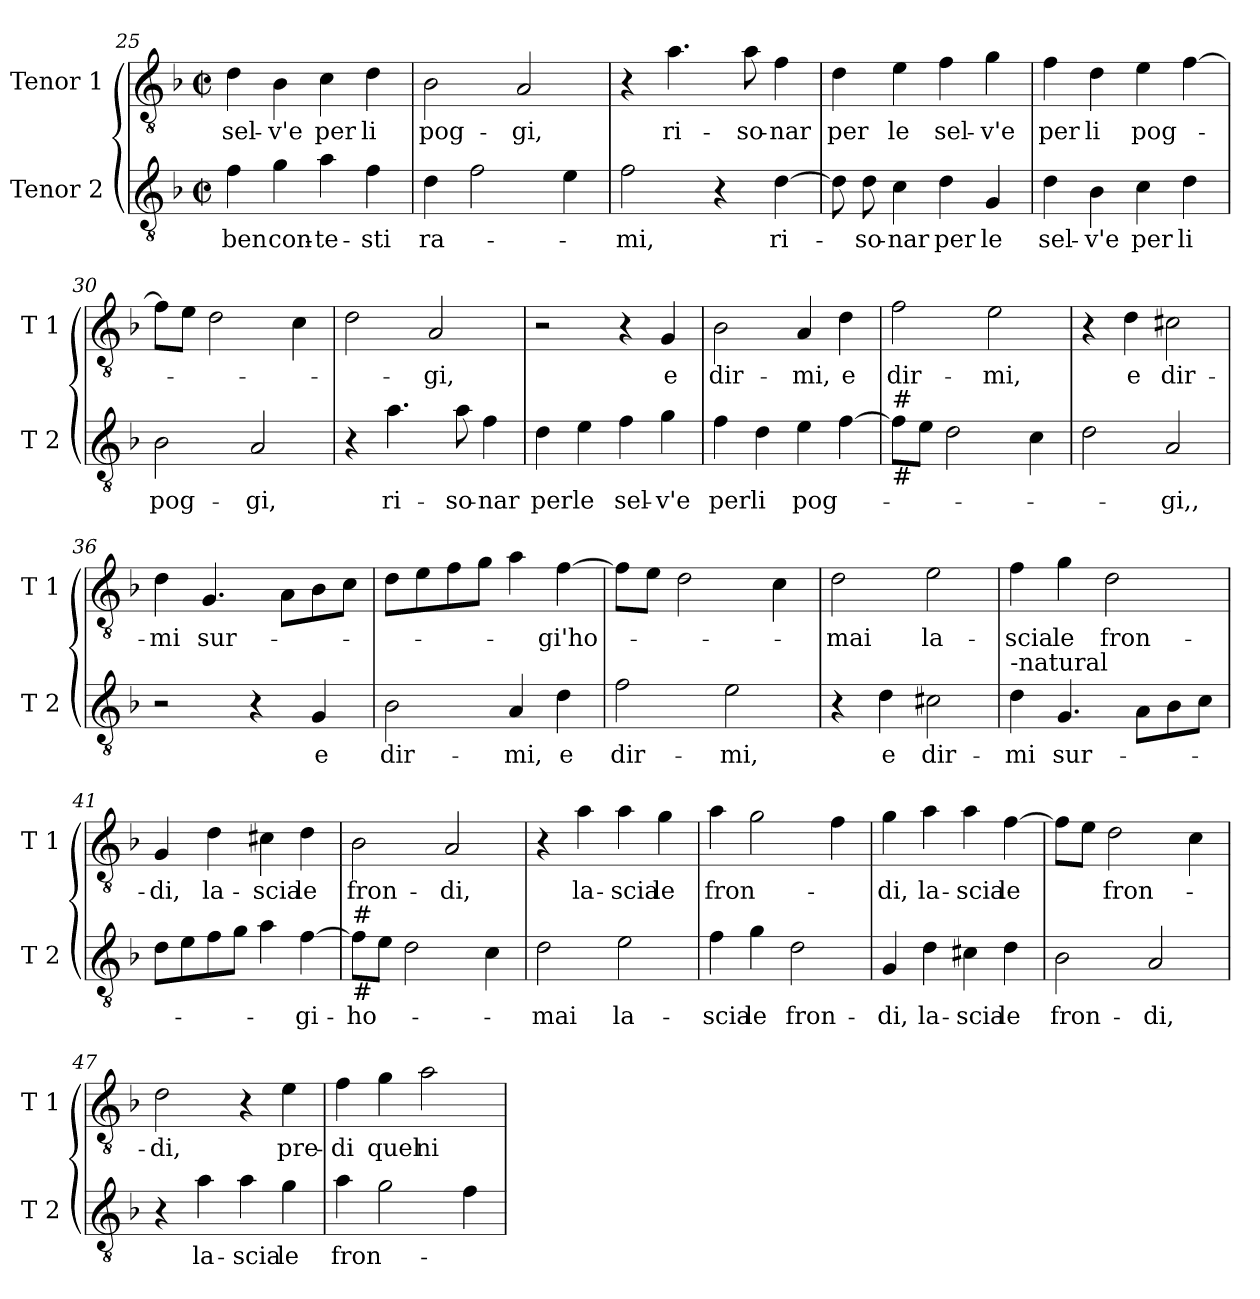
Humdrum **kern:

**kern	**text	**kern	**text
*part2	*part2	*part1	*part1
*staff2	*staff2	*staff1	*staff1
*I"Tenor 2	*	*I"Tenor 1	*
*I'T 2	*	*I'T 1	*
*clefGv2	*	*clefGv2	*
*k[b-]	*	*k[b-]	*
*F:	*	*F:	*
*M2/2	*	*M2/2	*
*met(c|)	*	*met(c|)	*
=25	=25	=25	=25
!	!LO:LY:b	!	!LO:LY:b
4f\	ben	4d\	-sel-
!	!LO:LY:b	!	!LO:LY:b
4g\	con-	4B-\	-v'e
!	!LO:LY:b	!	!LO:LY:b
4a\	-te-	4c\	per
!	!LO:LY:b	!	!LO:LY:b
4f\	-sti	4d\	li
!!LO:PB:g=z
=26	=26	=26	=26
!	!LO:LY:b	!	!LO:LY:b
4d\	ra-	2B-\	pog-
2f\	.	.	.
!	!	!	!LO:LY:b
.	.	2A/	-gi,
4e\	.	.	.
=27	=27	=27	=27
!	!LO:LY:b	!	!
2f\	-mi,	4r	.
!	!	!	!LO:LY:b
.	.	4.a\	ri-
4r	.	.	.
!	!	!	!LO:LY:b
.	.	8a\	-so-
!	!LO:LY:b	!	!LO:LY:b
[4d\	ri-	4f\	-nar
=28	=28	=28	=28
!	!	!	!LO:LY:b
8d\]	.	4d\	per
!	!LO:LY:b	!	!
8d\	-so-	.	.
!	!LO:LY:b	!	!LO:LY:b
4c\	-nar	4e\	le
!	!LO:LY:b	!	!LO:LY:b
4d\	per	4f\	sel-
!	!LO:LY:b	!	!LO:LY:b
4G/	le	4g\	-v'e
=29	=29	=29	=29
!	!LO:LY:b	!	!LO:LY:b
4d\	sel-	4f\	per
!	!LO:LY:b	!	!LO:LY:b
4B-\	-v'e	4d\	li
!	!LO:LY:b	!	!LO:LY:b
4c\	per	4e\	pog-
!	!LO:LY:b	!	!
4d\	li	[4f\	.
=30	=30	=30	=30
!	!LO:LY:b	!	!
2B-\	pog-	8f\L]	.
.	.	8e\J	.
.	.	2d\	.
!	!LO:LY:b	!	!
2A/	-gi,	.	.
.	.	4c\	.
!!LO:LB:g=z
=31	=31	=31	=31
4r	.	2d\	.
!	!LO:LY:b	!	!
4.a\	ri-	.	.
!	!	!	!LO:LY:b
.	.	2A/	-gi,
!	!LO:LY:b	!	!
8a\	-so-	.	.
!	!LO:LY:b	!	!
4f\	-nar	.	.
=32	=32	=32	=32
!	!LO:LY:b	!	!
4d\	per	2r	.
!	!LO:LY:b	!	!
4e\	le	.	.
!	!LO:LY:b	!	!
4f\	sel-	4r	.
!	!LO:LY:b	!	!LO:LY:b
4g\	-v'e	4G/	e
=33	=33	=33	=33
!	!LO:LY:b	!	!LO:LY:b
4f\	per	2B-\	dir-
!	!LO:LY:b	!	!
4d\	li	.	.
!	!LO:LY:b	!	!LO:LY:b
4e\	pog-	4A/	-mi,
!	!	!	!LO:LY:b
[4f\	.	4d\	e
=34	=34	=34	=34
!LO:TX:a:t=#	!	!	!
!LO:TX:b:t=#	!	!	!
!	!	!	!LO:LY:b
8f\L]	.	2f\	dir-
8e\J	.	.	.
2d\	.	.	.
!	!	!	!LO:LY:b
.	.	2e\	-mi,
4c\	.	.	.
=35	=35	=35	=35
2d\	.	4r	.
!	!	!	!LO:LY:b
.	.	4d\	e
!	!LO:LY:b	!	!LO:LY:b
2A/	-gi,,	2c#X\	dir-
!!LO:LB:g=z
=36	=36	=36	=36
!	!	!	!LO:LY:b
2r	.	4d\	-mi
!	!	!	!LO:LY:b
.	.	4.G/	sur-
4r	.	.	.
.	.	8A\L	.
!	!LO:LY:b	!	!
4G/	e	8B-\	.
.	.	8c\J	.
=37	=37	=37	=37
!	!LO:LY:b	!	!
2B-\	dir-	8d\L	.
.	.	8e\	.
.	.	8f\	.
.	.	8g\J	.
!	!LO:LY:b	!	!
4A/	-mi,	4a\	.
!	!LO:LY:b	!	!LO:LY:b
4d\	e	[4f\	-gi'ho-
=38	=38	=38	=38
!	!LO:LY:b	!	!
2f\	dir-	8f\L]	.
.	.	8e\J	.
.	.	2d\	.
!	!LO:LY:b	!	!
2e\	-mi,	.	.
.	.	4c\	.
=39	=39	=39	=39
!	!	!	!LO:LY:b
4r	.	2d\	-mai
!	!LO:LY:b	!	!
4d\	e	.	.
!	!LO:LY:b	!	!LO:LY:b
2c#X\	dir-	2e\	la-
=40	=40	=40	=40
!LO:TX:a:t=-natural	!	!	!
!	!LO:LY:b	!	!LO:LY:b
4d\	-mi	4f\	-scia
!	!LO:LY:b	!	!LO:LY:b
4.G/	sur-	4g\	le
!	!	!	!LO:LY:b
.	.	2d\	fron-
8A\L	.	.	.
8B-\	.	.	.
8c\J	.	.	.
!!LO:LB:g=z
=41	=41	=41	=41
!	!	!	!LO:LY:b
8d\L	.	4G/	-di,
8e\	.	.	.
!	!	!	!LO:LY:b
8f\	.	4d\	la-
8g\J	.	.	.
!	!	!	!LO:LY:b
4a\	.	4c#X\	-scia
!	!LO:LY:b	!	!LO:LY:b
[4f\	-gi-	4d\	le
=42	=42	=42	=42
!LO:TX:a:t=#	!	!	!
!LO:TX:b:t=#	!	!	!
!	!LO:LY:b	!	!LO:LY:b
8f\L]	-ho-	2B-\	fron-
8e\J	.	.	.
2d\	.	.	.
!	!	!	!LO:LY:b
.	.	2A/	-di,
4c\	.	.	.
=43	=43	=43	=43
!	!LO:LY:b	!	!
2d\	-mai	4r	.
!	!	!	!LO:LY:b
.	.	4a\	la-
!	!LO:LY:b	!	!LO:LY:b
2e\	la-	4a\	-scia
!	!	!	!LO:LY:b
.	.	4g\	le
=44	=44	=44	=44
!	!LO:LY:b	!	!LO:LY:b
4f\	-scia	4a\	fron-
!	!LO:LY:b	!	!
4g\	le	2g\	.
!	!LO:LY:b	!	!
2d\	fron-	.	.
.	.	4f\	.
=45	=45	=45	=45
!	!LO:LY:b	!	!LO:LY:b
4G/	-di,	4g\	-di,
!	!LO:LY:b	!	!LO:LY:b
4d\	la-	4a\	la-
!	!LO:LY:b	!	!LO:LY:b
4c#X\	-scia	4a\	-scia
!	!LO:LY:b	!	!LO:LY:b
4d\	le	[4f\	le
!!LO:LB:g=z
=46	=46	=46	=46
!	!LO:LY:b	!	!
2B-\	fron-	8f\L]	.
.	.	8e\J	.
!	!	!	!LO:LY:b
.	.	2d\	fron-
!	!LO:LY:b	!	!
2A/	-di,	.	.
.	.	4c\	.
=47	=47	=47	=47
!	!	!	!LO:LY:b
4r	.	2d\	-di,
!	!LO:LY:b	!	!
4a\	la-	.	.
!	!LO:LY:b	!	!
4a\	-scia	4r	.
!	!LO:LY:b	!	!LO:LY:b
4g\	le	4e\	pre-
=48	=48	=48	=48
!	!LO:LY:b	!	!LO:LY:b
4a\	fron-	4f\	-di
!	!	!	!LO:LY:b
2g\	.	4g\	quel
!	!	!	!LO:LY:b
.	.	2a\	ni-
4f\	.	.	.
=	=	=	=
*-	*-	*-	*-
